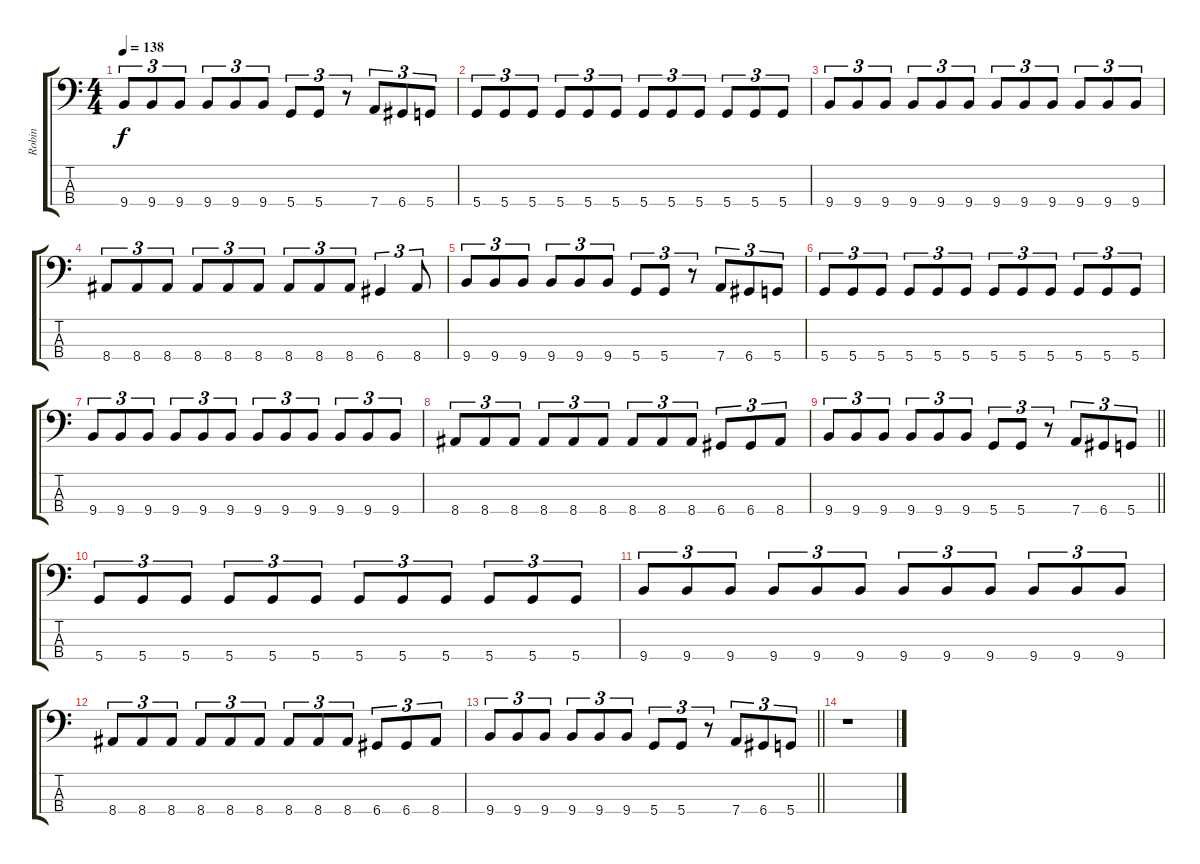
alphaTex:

\track ("Robin" "Robin") {instrument electricbasspick}
\staff {score tabs}
\tuning (F2 C2 G1 D1) {hide}
\ts (4 4)
\tempo 138
\clef f4
\ks c
9.4.8{tu (3 2) dy f} 9.4.8{tu (3 2)} 9.4.8{tu (3 2)} 9.4.8{tu (3 2)} 9.4.8{tu (3 2)} 9.4.8{tu (3 2)} 5.4.8{tu (3 2)} 5.4.8{tu (3 2)} r.8{tu (3 2)} 7.4.8{tu (3 2)} 6.4.8{tu (3 2)} 5.4.8{tu (3 2)} |
5.4.8{tu (3 2)} 5.4.8{tu (3 2)} 5.4.8{tu (3 2)} 5.4.8{tu (3 2)} 5.4.8{tu (3 2)} 5.4.8{tu (3 2)} 5.4.8{tu (3 2)} 5.4.8{tu (3 2)} 5.4.8{tu (3 2)} 5.4.8{tu (3 2)} 5.4.8{tu (3 2)} 5.4.8{tu (3 2)} |
9.4.8{tu (3 2)} 9.4.8{tu (3 2)} 9.4.8{tu (3 2)} 9.4.8{tu (3 2)} 9.4.8{tu (3 2)} 9.4.8{tu (3 2)} 9.4.8{tu (3 2)} 9.4.8{tu (3 2)} 9.4.8{tu (3 2)} 9.4.8{tu (3 2)} 9.4.8{tu (3 2)} 9.4.8{tu (3 2)} |
8.4.8{tu (3 2)} 8.4.8{tu (3 2)} 8.4.8{tu (3 2)} 8.4.8{tu (3 2)} 8.4.8{tu (3 2)} 8.4.8{tu (3 2)} 8.4.8{tu (3 2)} 8.4.8{tu (3 2)} 8.4.8{tu (3 2)} 6.4.4{tu (3 2)} 8.4.8{tu (3 2)} |
9.4.8{tu (3 2)} 9.4.8{tu (3 2)} 9.4.8{tu (3 2)} 9.4.8{tu (3 2)} 9.4.8{tu (3 2)} 9.4.8{tu (3 2)} 5.4.8{tu (3 2)} 5.4.8{tu (3 2)} r.8{tu (3 2)} 7.4.8{tu (3 2)} 6.4.8{tu (3 2)} 5.4.8{tu (3 2)} |
5.4.8{tu (3 2)} 5.4.8{tu (3 2)} 5.4.8{tu (3 2)} 5.4.8{tu (3 2)} 5.4.8{tu (3 2)} 5.4.8{tu (3 2)} 5.4.8{tu (3 2)} 5.4.8{tu (3 2)} 5.4.8{tu (3 2)} 5.4.8{tu (3 2)} 5.4.8{tu (3 2)} 5.4.8{tu (3 2)} |
9.4.8{tu (3 2)} 9.4.8{tu (3 2)} 9.4.8{tu (3 2)} 9.4.8{tu (3 2)} 9.4.8{tu (3 2)} 9.4.8{tu (3 2)} 9.4.8{tu (3 2)} 9.4.8{tu (3 2)} 9.4.8{tu (3 2)} 9.4.8{tu (3 2)} 9.4.8{tu (3 2)} 9.4.8{tu (3 2)} |
8.4.8{tu (3 2)} 8.4.8{tu (3 2)} 8.4.8{tu (3 2)} 8.4.8{tu (3 2)} 8.4.8{tu (3 2)} 8.4.8{tu (3 2)} 8.4.8{tu (3 2)} 8.4.8{tu (3 2)} 8.4.8{tu (3 2)} 6.4.8{tu (3 2)} 6.4.8{tu (3 2)} 8.4.8{tu (3 2)} |
\barLineRight lightlight
9.4.8{tu (3 2)} 9.4.8{tu (3 2)} 9.4.8{tu (3 2)} 9.4.8{tu (3 2)} 9.4.8{tu (3 2)} 9.4.8{tu (3 2)} 5.4.8{tu (3 2)} 5.4.8{tu (3 2)} r.8{tu (3 2)} 7.4.8{tu (3 2)} 6.4.8{tu (3 2)} 5.4.8{tu (3 2)} |
5.4.8{tu (3 2)} 5.4.8{tu (3 2)} 5.4.8{tu (3 2)} 5.4.8{tu (3 2)} 5.4.8{tu (3 2)} 5.4.8{tu (3 2)} 5.4.8{tu (3 2)} 5.4.8{tu (3 2)} 5.4.8{tu (3 2)} 5.4.8{tu (3 2)} 5.4.8{tu (3 2)} 5.4.8{tu (3 2)} |
9.4.8{tu (3 2)} 9.4.8{tu (3 2)} 9.4.8{tu (3 2)} 9.4.8{tu (3 2)} 9.4.8{tu (3 2)} 9.4.8{tu (3 2)} 9.4.8{tu (3 2)} 9.4.8{tu (3 2)} 9.4.8{tu (3 2)} 9.4.8{tu (3 2)} 9.4.8{tu (3 2)} 9.4.8{tu (3 2)} |
8.4.8{tu (3 2)} 8.4.8{tu (3 2)} 8.4.8{tu (3 2)} 8.4.8{tu (3 2)} 8.4.8{tu (3 2)} 8.4.8{tu (3 2)} 8.4.8{tu (3 2)} 8.4.8{tu (3 2)} 8.4.8{tu (3 2)} 6.4.8{tu (3 2)} 6.4.8{tu (3 2)} 8.4.8{tu (3 2)} |
\barLineRight lightlight
9.4.8{tu (3 2)} 9.4.8{tu (3 2)} 9.4.8{tu (3 2)} 9.4.8{tu (3 2)} 9.4.8{tu (3 2)} 9.4.8{tu (3 2)} 5.4.8{tu (3 2)} 5.4.8{tu (3 2)} r.8{tu (3 2)} 7.4.8{tu (3 2)} 6.4.8{tu (3 2)} 5.4.8{tu (3 2)} |
r.1
